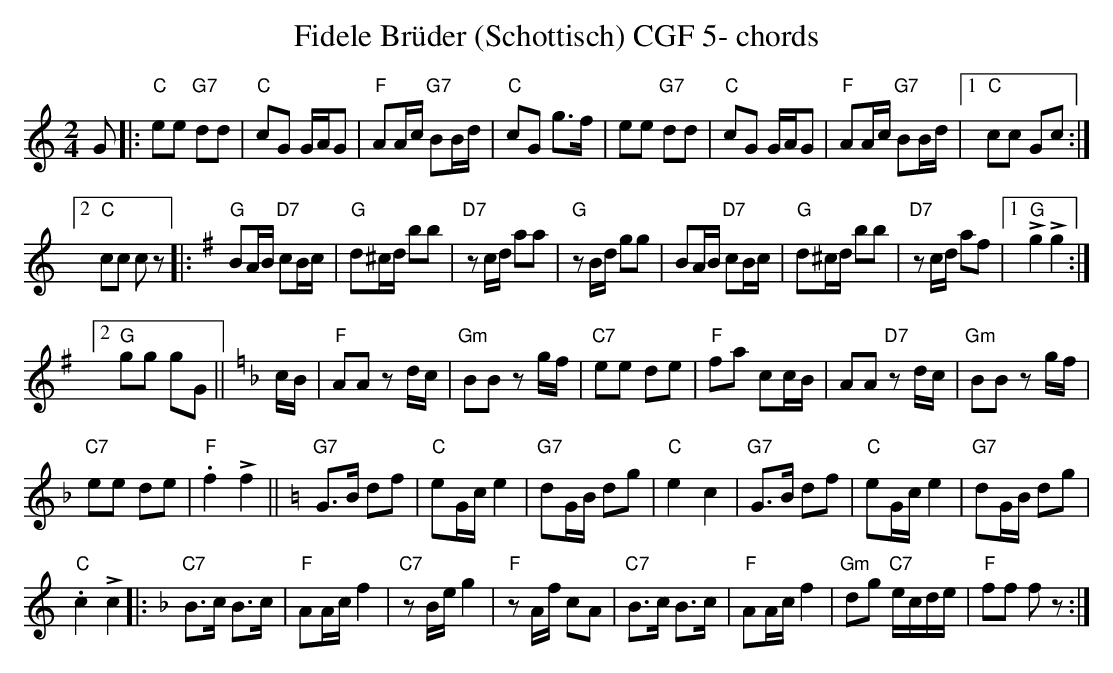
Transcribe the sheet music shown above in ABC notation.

X:1
T:Fidele Br\"uder (Schottisch) CGF 5- chords
M:2/4
L:1/8
K:Cmaj%%MIDI gchordon
G |: "C"ee "G7"dd | "C"cG G/2A/2G | "F"AA/2c/2 "G7"BB/2d/2 | "C"cG g>f | ee "G7"dd | "C"cG G/2A/2G | "F"AA/2c/2 "G7"BB/2d/2 |1 "C"cc Gc :|2
"C"cc cz |: [K:Gmaj] "G"BA/2B/2 "D7"cB/2c/2 | "G"d^c/2d/2 bb | "D7"zc/2d/2 aa | "G"zB/2d/2 gg | BA/2B/2 "D7"cB/2c/2 | "G"d^c/2d/2 bb | "D7"zc/2d/2 af |1 "G"!>!g2!>!g2 :|2
"G"gg gG || [K:Fmaj] c/2B/2 | "F"AA zd/2c/2 | "Gm"BB zg/2f/2 | "C7"ee de | "F"fa cc/2B/2 | AA "D7"zd/2c/2 | "Gm"BB zg/2f/2 |
"C7"ee de | "F".f2!>!f2 || [K:Cmaj] "G7"G>B df | "C"eG/2c/2 e2 | "G7"dG/2B/2 dg | "C"e2c2 | "G7"G>B df | "C"eG/2c/2 e2 | "G7"dG/2B/2 dg |
"C".c2!>!c2 |: [K:Fmaj] "C7"B>c B>c | "F"AA/2c/2 f2 | "C7"zB/2e/2 g2 | "F"zA/2f/2 cA | "C7"B>c B>c | "F"AA/2c/2 f2 | "Gm"dg "C7"e/2c/2d/2e/2 | "F"ff fz :|
